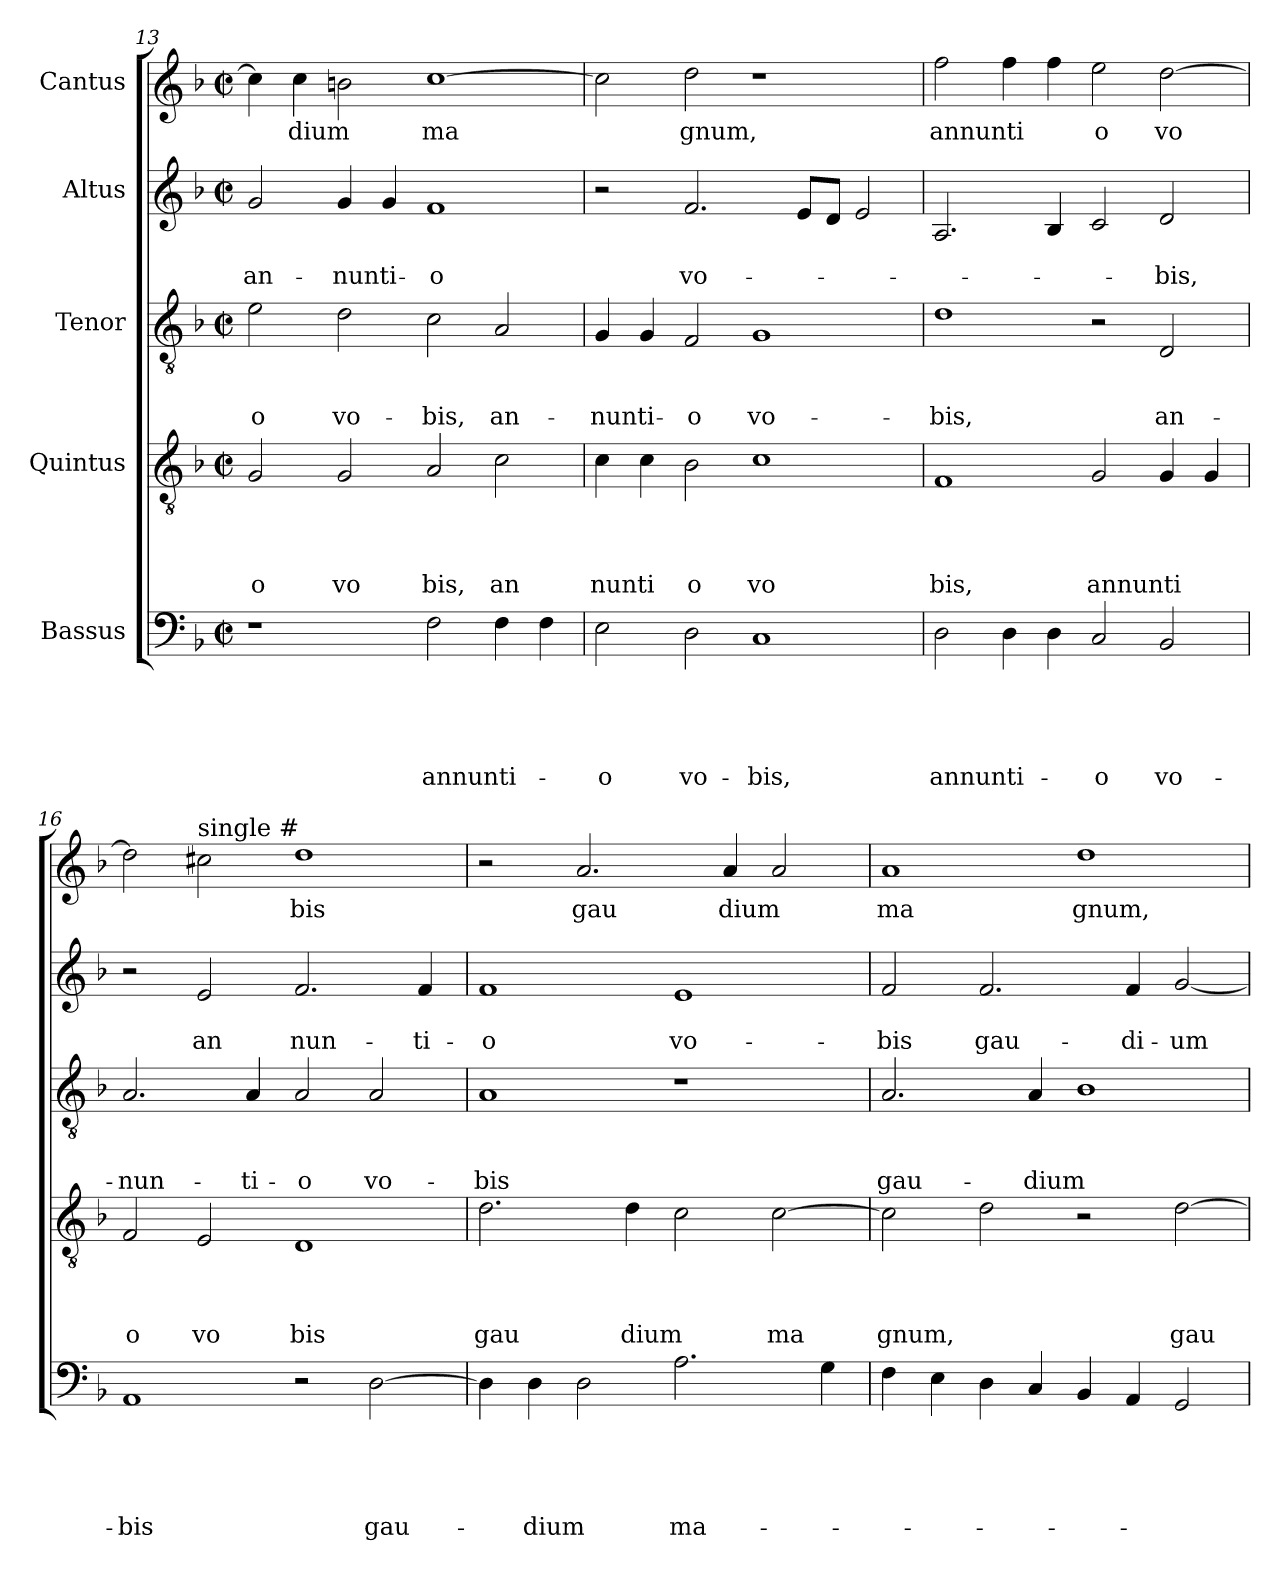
**kern	**text	**text	**text	**text	**text	**kern	**text	**text	**text	**text	**kern	**text	**text	**text	**kern	**text	**text	**kern	**text
*part5	*part5	*part5	*part5	*part5	*part5	*part4	*part4	*part4	*part4	*part4	*part3	*part3	*part3	*part3	*part2	*part2	*part2	*part1	*part1
*staff5	*staff5	*staff5	*staff5	*staff5	*staff5	*staff4	*staff4	*staff4	*staff4	*staff4	*staff3	*staff3	*staff3	*staff3	*staff2	*staff2	*staff2	*staff1	*staff1
*I"Bassus	*	*	*	*	*	*I"Quintus	*	*	*	*	*I"Tenor	*	*	*	*I"Altus	*	*	*I"Cantus	*
!!LO:PB:g=z
*clefF4	*	*	*	*	*	*clefGv2	*	*	*	*	*clefGv2	*	*	*	*clefG2	*	*	*clefG2	*
*k[b-]	*	*	*	*	*	*k[b-]	*	*	*	*	*k[b-]	*	*	*	*k[b-]	*	*	*k[b-]	*
*F:	*	*	*	*	*	*F:	*	*	*	*	*F:	*	*	*	*F:	*	*	*F:	*
*M2/2	*	*	*	*	*	*M2/2	*	*	*	*	*M2/2	*	*	*	*M2/2	*	*	*M2/2	*
*met(c|)	*	*	*	*	*	*met(c|)	*	*	*	*	*met(c|)	*	*	*	*met(c|)	*	*	*met(c|)	*
=13	=13	=13	=13	=13	=13	=13	=13	=13	=13	=13	=13	=13	=13	=13	=13	=13	=13	=13	=13
!	!	!	!	!	!	!	!	!	!	!LO:LY:b	!	!	!	!LO:LY:b	!	!	!LO:LY:b	!	!
1r	.	.	.	.	.	2G/	.	.	.	o	2e\	.	.	o	2g/	.	an-	4cc\]	.
!	!	!	!	!	!	!	!	!	!	!	!	!	!	!	!	!	!	!	!LO:LY:b
.	.	.	.	.	.	.	.	.	.	.	.	.	.	.	.	.	.	4cc\	dium
!	!	!	!	!	!	!	!	!	!	!LO:LY:b	!	!	!	!LO:LY:b	!	!	!LO:LY:b	!	!
.	.	.	.	.	.	2G/	.	.	.	vo	2d\	.	.	vo-	4g/	.	-nunti-	2bn\	.
.	.	.	.	.	.	.	.	.	.	.	.	.	.	.	4g/	.	.	.	.
!	!	!	!	!	!LO:LY:b	!	!	!	!	!LO:LY:b	!	!	!	!LO:LY:b	!	!	!LO:LY:b	!	!LO:LY:b
2F\	.	.	.	.	annunti-	2A/	.	.	.	bis,	2c\	.	.	-bis,	1f	.	-o	[>1cc	ma
!	!	!	!	!	!	!	!	!	!	!LO:LY:b	!	!	!	!LO:LY:b	!	!	!	!	!
4F\	.	.	.	.	.	2c\	.	.	.	an	2A/	.	.	an-	.	.	.	.	.
4F\	.	.	.	.	.	.	.	.	.	.	.	.	.	.	.	.	.	.	.
=14	=14	=14	=14	=14	=14	=14	=14	=14	=14	=14	=14	=14	=14	=14	=14	=14	=14	=14	=14
!	!	!	!	!	!LO:LY:b	!	!	!	!	!LO:LY:b	!	!	!	!LO:LY:b	!	!	!	!	!
2E\	.	.	.	.	-o	4c\	.	.	.	nunti	4G/	.	.	-nunti-	2r	.	.	2cc\]	.
.	.	.	.	.	.	4c\	.	.	.	.	4G/	.	.	.	.	.	.	.	.
!	!	!	!	!	!LO:LY:b	!	!	!	!	!LO:LY:b	!	!	!	!LO:LY:b	!	!	!LO:LY:b	!	!LO:LY:b
2D\	.	.	.	.	vo-	2B-\	.	.	.	o	2F/	.	.	-o	2.f/	.	vo-	2dd\	gnum,
!	!	!	!	!	!LO:LY:b	!	!	!	!	!LO:LY:b	!	!	!	!LO:LY:b	!	!	!	!	!
1C	.	.	.	.	-bis,	1c	.	.	.	vo	1G	.	.	vo-	.	.	.	1r	.
.	.	.	.	.	.	.	.	.	.	.	.	.	.	.	8e/L	.	.	.	.
.	.	.	.	.	.	.	.	.	.	.	.	.	.	.	8d/J	.	.	.	.
.	.	.	.	.	.	.	.	.	.	.	.	.	.	.	2e/	.	.	.	.
=15	=15	=15	=15	=15	=15	=15	=15	=15	=15	=15	=15	=15	=15	=15	=15	=15	=15	=15	=15
!	!	!	!	!	!LO:LY:b	!	!	!	!	!LO:LY:b	!	!	!	!LO:LY:b	!	!	!	!	!LO:LY:b
2D\	.	.	.	.	annunti-	1F	.	.	.	bis,	1d	.	.	-bis,	2.A/	.	.	2ff\	annunti
4D\	.	.	.	.	.	.	.	.	.	.	.	.	.	.	.	.	.	4ff\	.
4D\	.	.	.	.	.	.	.	.	.	.	.	.	.	.	4B-/	.	.	4ff\	.
!	!	!	!	!	!LO:LY:b	!	!	!	!	!LO:LY:b	!	!	!	!	!	!	!	!	!LO:LY:b
2C/	.	.	.	.	-o	2G/	.	.	.	annunti	2r	.	.	.	2c/	.	.	2ee\	o
!	!	!	!	!	!LO:LY:b	!	!	!	!	!	!	!	!	!LO:LY:b	!	!	!LO:LY:b	!	!LO:LY:b
2BB-/	.	.	.	.	vo-	4G/	.	.	.	.	2D/	.	.	an-	2d/	.	-bis,	[>2dd\	vo
.	.	.	.	.	.	4G/	.	.	.	.	.	.	.	.	.	.	.	.	.
=16	=16	=16	=16	=16	=16	=16	=16	=16	=16	=16	=16	=16	=16	=16	=16	=16	=16	=16	=16
!	!	!	!	!	!LO:LY:b	!	!	!	!	!LO:LY:b	!	!	!	!LO:LY:b	!	!	!	!	!
1AA	.	.	.	.	-bis	2F/	.	.	.	o	2.A/	.	.	-nun-	2r	.	.	2dd\]	.
!	!	!	!	!	!	!	!	!	!	!	!	!	!	!	!	!	!	!LO:TX:a:t=single #	!
!	!	!	!	!	!	!	!	!	!	!LO:LY:b	!	!	!	!	!	!	!LO:LY:b	!	!
.	.	.	.	.	.	2E/	.	.	.	vo	.	.	.	.	2e/	.	an	2cc#\	.
!	!	!	!	!	!	!	!	!	!	!	!	!	!	!LO:LY:b	!	!	!	!	!
.	.	.	.	.	.	.	.	.	.	.	4A/	.	.	-ti-	.	.	.	.	.
!	!	!	!	!	!	!	!	!	!	!LO:LY:b	!	!	!	!LO:LY:b	!	!	!LO:LY:b	!	!LO:LY:b
2r	.	.	.	.	.	1D	.	.	.	bis	2A/	.	.	-o	2.f/	.	nun-	1dd	bis
!	!	!	!	!	!LO:LY:b	!	!	!	!	!	!	!	!	!LO:LY:b	!	!	!	!	!
[>2D\	.	.	.	.	gau-	.	.	.	.	.	2A/	.	.	vo-	.	.	.	.	.
!	!	!	!	!	!	!	!	!	!	!	!	!	!	!	!	!	!LO:LY:b	!	!
.	.	.	.	.	.	.	.	.	.	.	.	.	.	.	4f/	.	-ti-	.	.
=17	=17	=17	=17	=17	=17	=17	=17	=17	=17	=17	=17	=17	=17	=17	=17	=17	=17	=17	=17
!	!	!	!	!	!	!	!	!	!	!LO:LY:b	!	!	!	!LO:LY:b	!	!	!LO:LY:b	!	!
4D\]	.	.	.	.	.	2.d\	.	.	.	gau	1A	.	.	-bis	1f	.	-o	2r	.
!	!	!	!	!	!LO:LY:b	!	!	!	!	!	!	!	!	!	!	!	!	!	!
4D\	.	.	.	.	-dium	.	.	.	.	.	.	.	.	.	.	.	.	.	.
!	!	!	!	!	!	!	!	!	!	!	!	!	!	!	!	!	!	!	!LO:LY:b
2D\	.	.	.	.	.	.	.	.	.	.	.	.	.	.	.	.	.	2.a/	gau
!	!	!	!	!	!	!	!	!	!	!LO:LY:b	!	!	!	!	!	!	!	!	!
.	.	.	.	.	.	4d\	.	.	.	dium	.	.	.	.	.	.	.	.	.
!	!	!	!	!	!LO:LY:b	!	!	!	!	!	!	!	!	!	!	!	!LO:LY:b	!	!
2.A\	.	.	.	.	ma-	2c\	.	.	.	.	1r	.	.	.	1e	.	vo-	.	.
!	!	!	!	!	!	!	!	!	!	!	!	!	!	!	!	!	!	!	!LO:LY:b
.	.	.	.	.	.	.	.	.	.	.	.	.	.	.	.	.	.	4a/	dium
!	!	!	!	!	!	!	!	!	!	!LO:LY:b	!	!	!	!	!	!	!	!	!
.	.	.	.	.	.	[>2c\	.	.	.	ma	.	.	.	.	.	.	.	2a/	.
4G\	.	.	.	.	.	.	.	.	.	.	.	.	.	.	.	.	.	.	.
=18	=18	=18	=18	=18	=18	=18	=18	=18	=18	=18	=18	=18	=18	=18	=18	=18	=18	=18	=18
!	!	!	!	!	!	!	!	!	!	!LO:LY:b	!	!	!	!LO:LY:b	!	!	!LO:LY:b	!	!LO:LY:b
4F\	.	.	.	.	.	2c\]	.	.	.	gnum,	2.A/	.	.	gau-	2f/	.	-bis	1a	ma
4E\	.	.	.	.	.	.	.	.	.	.	.	.	.	.	.	.	.	.	.
!	!	!	!	!	!	!	!	!	!	!	!	!	!	!	!	!	!LO:LY:b	!	!
4D\	.	.	.	.	.	2d\	.	.	.	.	.	.	.	.	2.f/	.	gau-	.	.
!	!	!	!	!	!	!	!	!	!	!	!	!	!	!LO:LY:b	!	!	!	!	!
4C/	.	.	.	.	.	.	.	.	.	.	4A/	.	.	-dium	.	.	.	.	.
!	!	!	!	!	!	!	!	!	!	!	!	!	!	!	!	!	!	!	!LO:LY:b
4BB-/	.	.	.	.	.	2r	.	.	.	.	1B-	.	.	.	.	.	.	1dd	gnum,
!	!	!	!	!	!	!	!	!	!	!	!	!	!	!	!	!	!LO:LY:b	!	!
4AA/	.	.	.	.	.	.	.	.	.	.	.	.	.	.	4f/	.	-di-	.	.
!	!	!	!	!	!	!	!	!	!	!LO:LY:b	!	!	!	!	!	!	!LO:LY:b	!	!
2GG/	.	.	.	.	.	[>2d\	.	.	.	gau	.	.	.	.	[>2g/	.	-um	.	.
=	=	=	=	=	=	=	=	=	=	=	=	=	=	=	=	=	=	=	=
*-	*-	*-	*-	*-	*-	*-	*-	*-	*-	*-	*-	*-	*-	*-	*-	*-	*-	*-	*-
